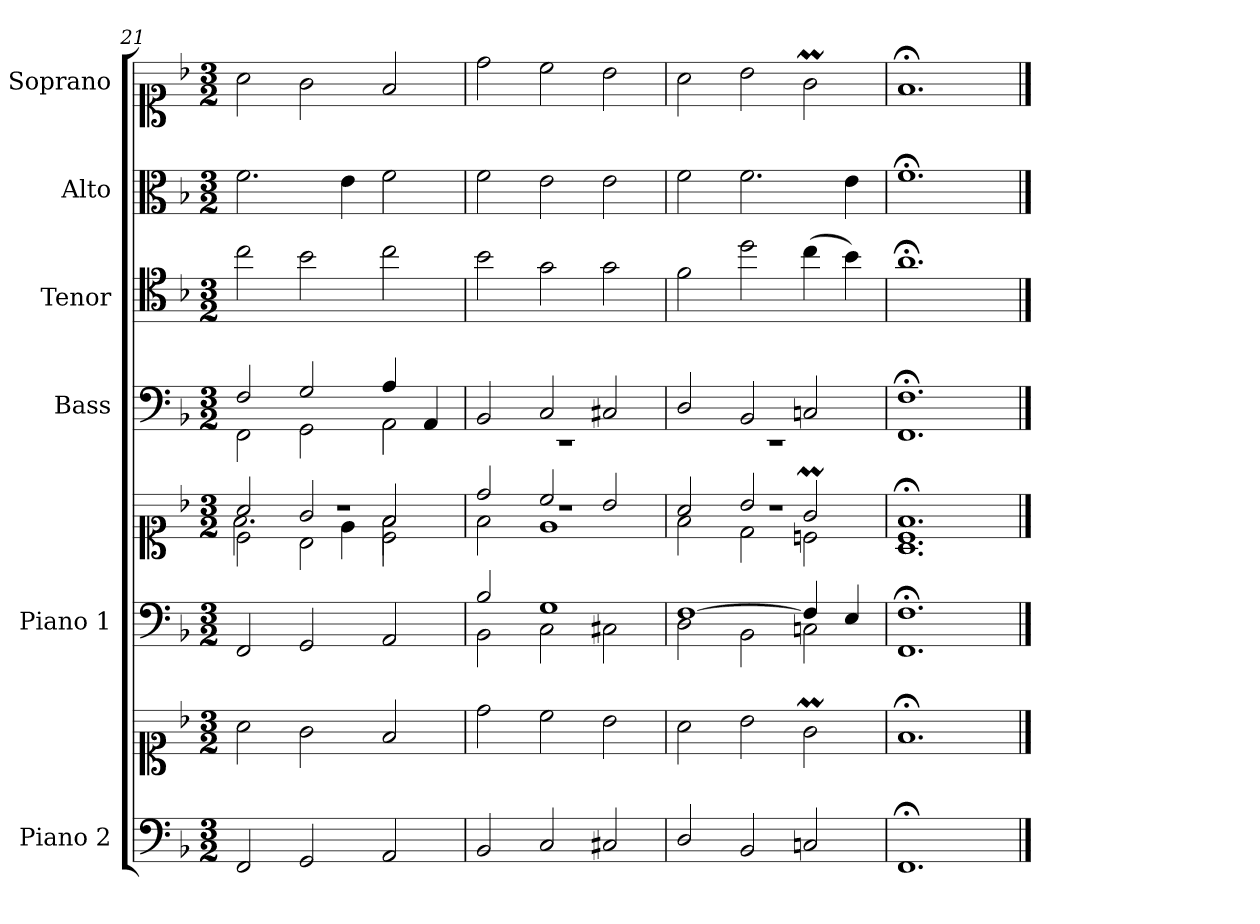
**kern	**kern	**kern	**kern	**kern	**kern	**kern	**kern
*part6	*part6	*part5	*part5	*part4	*part3	*part2	*part1
*staff8	*staff7	*staff6	*staff5	*staff4	*staff3	*staff2	*staff1
*I"Piano 2	*	*I"Piano 1	*	*I"Bass	*I"Tenor	*I"Alto	*I"Soprano
*I'Pno 2	*	*I'Pno 1	*	*I'B.	*I'T.	*I'A.	*I'S.
*clefF4	*clefC1	*clefF4	*clefC1	*clefF4	*clefC4	*clefC3	*clefC1
*	*	*	*	*	*ITrd7c12	*	*
*k[b-]	*k[b-]	*k[b-]	*k[b-]	*k[b-]	*k[b-]	*k[b-]	*k[b-]
*F:	*F:	*F:	*F:	*F:	*F:	*F:	*F:
*M3/2	*M3/2	*M3/2	*M3/2	*M3/2	*M3/2	*M3/2	*M3/2
=21	=21	=21	=21	=21	=21	=21	=21
*	*	*	*^	*	*	*	*
*	*	*	*	*^	*	*	*	*
*	*	*	*	*	*^	*	*	*	*
!	!	!	!	!	!	!LO:N:vis=1	!	!	!	!
*	*	*	*	*	*	*	*^	*	*	*
2FF/	2a\	2FF/	2a/	2c\	2.f\	1.r	2F/	2FF\	2c\	2.f\	2a\
2GG/	2g\	2GG/	2g/	2B-\	.	.	2G/	2GG\	2B-\	.	2g\
.	.	.	.	.	4e\	.	.	.	.	4e\	.
2AA/	2f/	2AA/	2f/	2c\	2f\	.	4A/	2AA\	2c\	2f\	2f/
.	.	.	.	.	.	.	4AA/	.	.	.	.
*	*	*	*	*	*v	*v	*	*	*	*	*
=22	=22	=22	=22	=22	=22	=22	=22	=22	=22	=22
*	*	*^	*	*	*	*	*	*	*	*
!	!	!	!	!	!	!LO:N:vis=1	!	!LO:N:vis=1	!	!	!
2BB-/	2dd\	2B-/	2BB-\	2dd/	2f\	1.r	2BB-/	1.r	2B-\	2f\	2dd\
2C/	2cc\	1G/	2C\	2cc/	1e\	.	2C/	.	2G\	2e\	2cc\
2C#X/	2b-\	.	2C#X\	2b-/	.	.	2C#X/	.	2G\	2e\	2b-\
=23	=23	=23	=23	=23	=23	=23	=23	=23	=23	=23	=23
!	!	!	!	!	!	!LO:N:vis=1	!	!LO:N:vis=1	!	!	!
2D/	2a\	[>1F/	2D\	2a/	2f\	1.r	2D/	1.r	2F\	2f\	2a\
2BB-/	2b-\	.	2BB-\	2b-/	2d\	.	2BB-/	.	2d\	2.f\	2b-\
2Cn/	2gM\	4F/]	2Cn\	2gM/	2cn\	.	2Cn/	.	(4c\	.	2gM\
.	.	4E/	.	.	.	.	.	.	4B-\)	4e\	.
=24	=24	=24	=24	=24	=24	=24	=24	=24	=24	=24	=24
1.FF;/	1.f;</	1.F;/	1.FF\	1.f;</	1.c\	1.A\	1.F;</	1.FF\	1.A;<\	1.f;<\	1.f;</
*	*	*v	*v	*	*	*	*v	*v	*	*	*
*	*	*	*v	*v	*v	*	*	*	*
==	==	==	==	==	==	==	==
*-	*-	*-	*-	*-	*-	*-	*-
